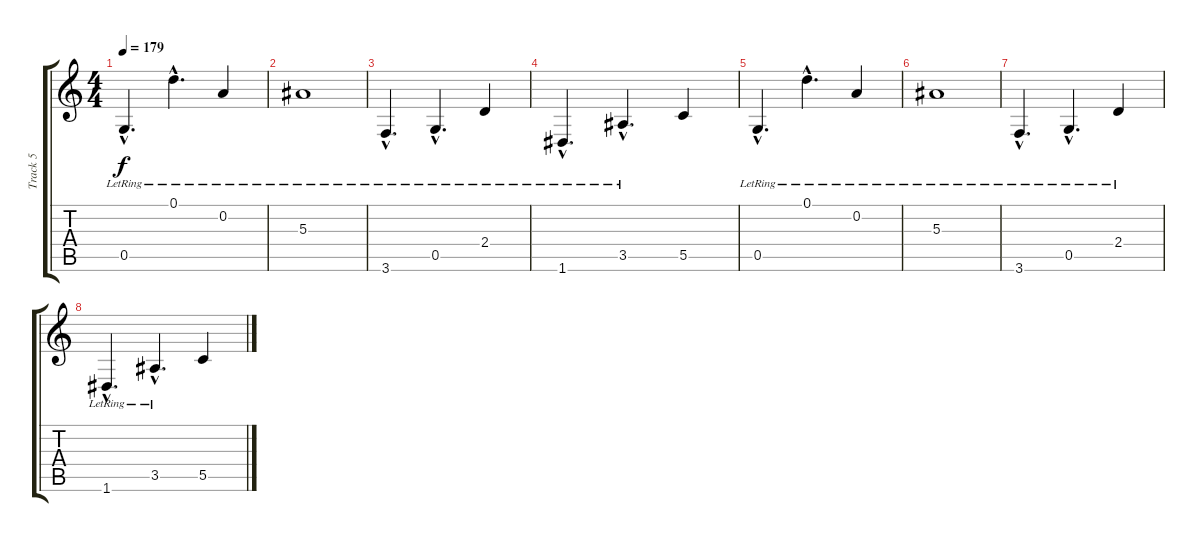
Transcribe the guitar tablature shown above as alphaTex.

\track ("Track 5" "Track 5") {instrument acousticguitarsteel}
\staff {score tabs}
\tuning (D4 A3 F3 C3 G2 D2) {hide}
\ts (4 4)
\tempo 179
\clef g2
\ks c
0.5{hac lr}.4{d dy f} 0.1{hac lr}.4{d} 0.2{lr}.4 |
5.3{lr}.1 |
3.6{hac lr}.4{d} 0.5{hac lr}.4{d} 2.4{lr}.4 |
1.6{hac lr}.4{d} 3.5{hac lr}.4{d} 5.5.4 |
0.5{hac lr}.4{d} 0.1{hac lr}.4{d} 0.2{lr}.4 |
5.3{lr}.1 |
3.6{hac lr}.4{d} 0.5{hac lr}.4{d} 2.4{lr}.4 |
1.6{hac lr}.4{d} 3.5{hac lr}.4{d} 5.5.4
